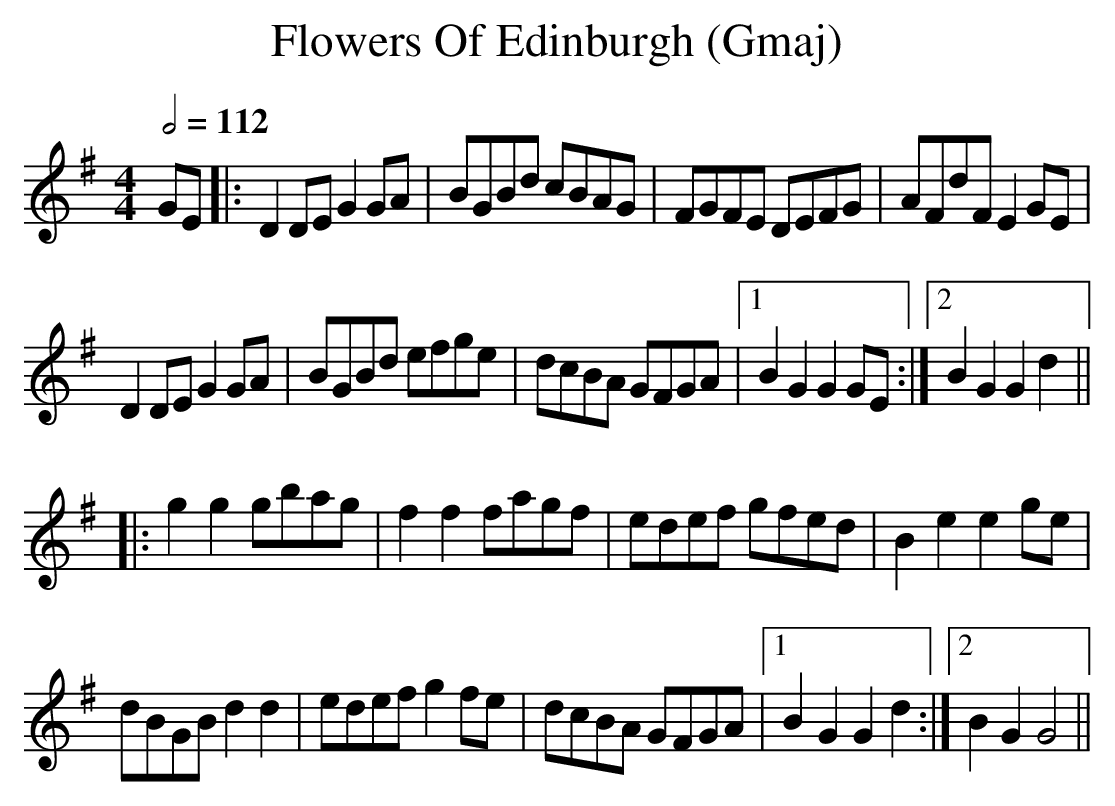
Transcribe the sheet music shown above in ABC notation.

X:1
T:Flowers Of Edinburgh (Gmaj)
Q:1/2=112
M:4/4
L:1/8
K:Gmaj
GE|:D2DE G2GA|BGBd cBAG|FGFE DEFG|AFdF E2GE|
D2DE G2GA|BGBd efge|dcBA GFGA|1B2G2 G2GE:|2B2G2 G2d2||
|:g2g2 gbag|f2f2 fagf|edef gfed|B2e2 e2ge|
dBGB d2 d2|edef g2fe|dcBA GFGA|1B2G2 G2d2:|2B2G2 G4||
